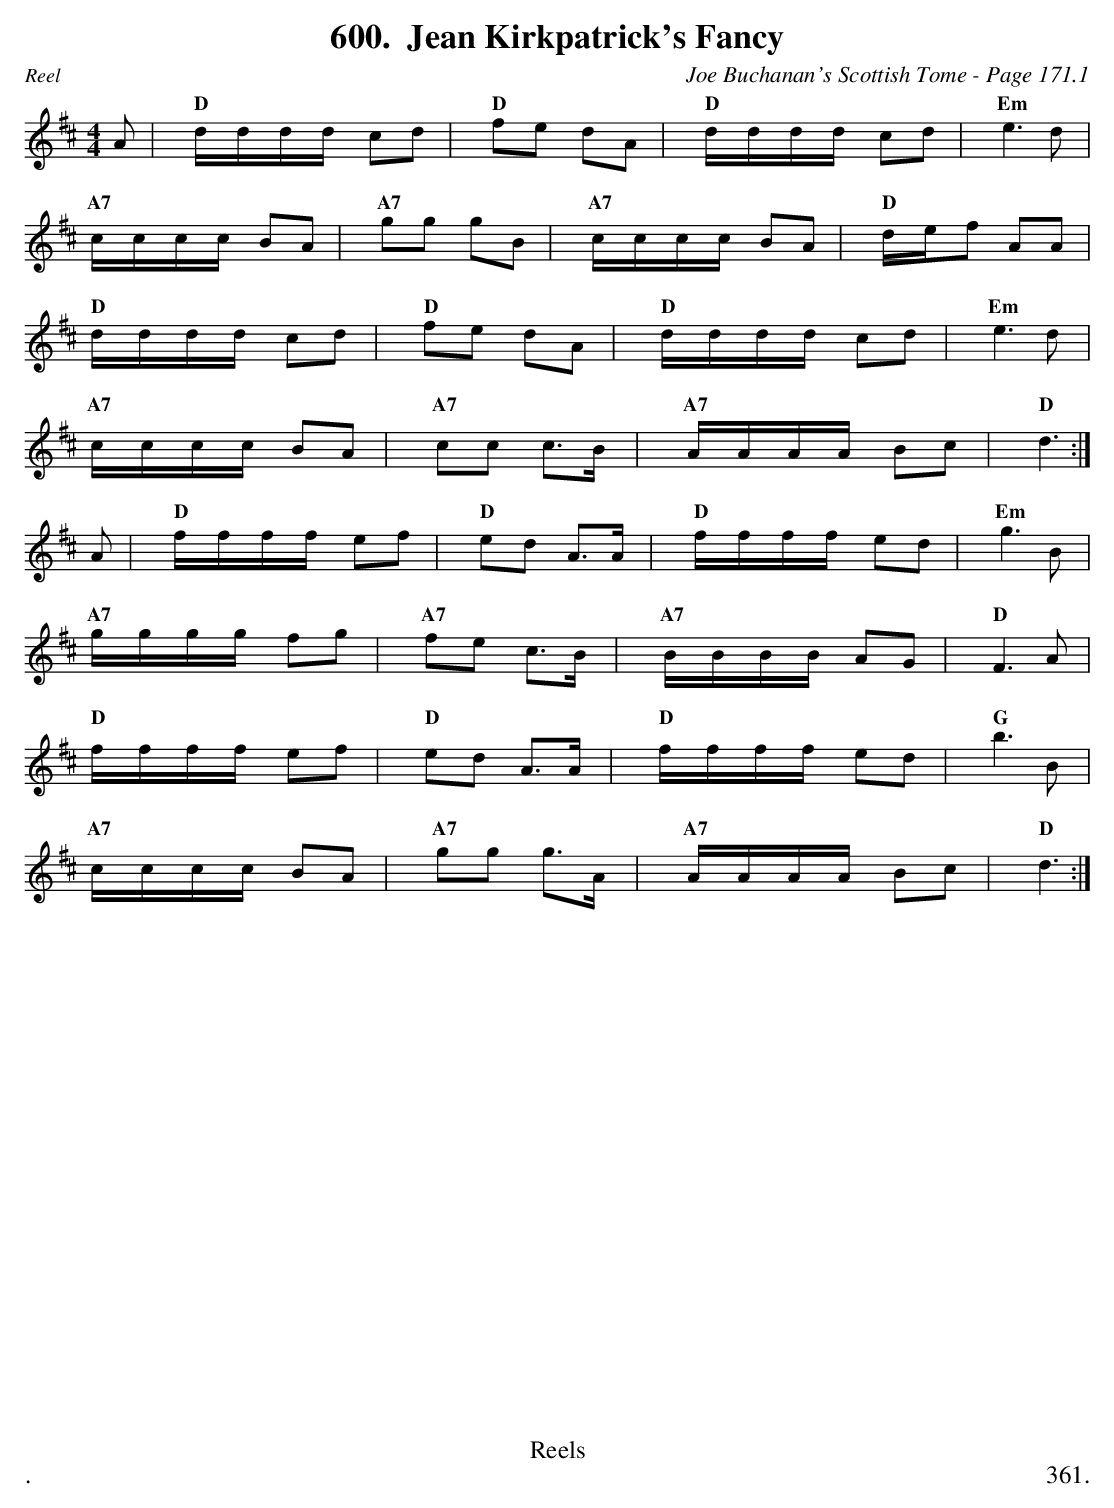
X:1
T:Jean Kirkpatrick's Fancy
C:Joe Buchanan's Scottish Tome - Page 171.1
L:1/8
M:4/4
K:D
A | "D"d/d/d/d/ cd | "D"fe dA | "D"d/d/d/d/ cd |"Em" e3 d |
"A7"c/c/c/c/ BA | "A7"gg gB | "A7"c/c/c/c/ BA |"D" d/e/f AA |
"D"d/d/d/d/ cd | "D"fe dA | "D"d/d/d/d/ cd | "Em"e3 d |
"A7"c/c/c/c/ BA | "A7"cc c>B | "A7"A/A/A/A/ Bc | "D"d3 :|
A | "D"f/f/f/f/ ef | "D"ed A>A | "D"f/f/f/f/ ed |"Em" g3 B |
"A7"g/g/g/g/ fg | "A7"fe c>B | "A7"B/B/B/B/ AG |"D" F3 A |
"D"f/f/f/f/ ef | "D"ed A>A | "D"f/f/f/f/ ed | "G"b3 B |
"A7"c/c/c/c/ BA | "A7"gg g>A | "A7"A/A/A/A/ Bc | "D"d3 :|
